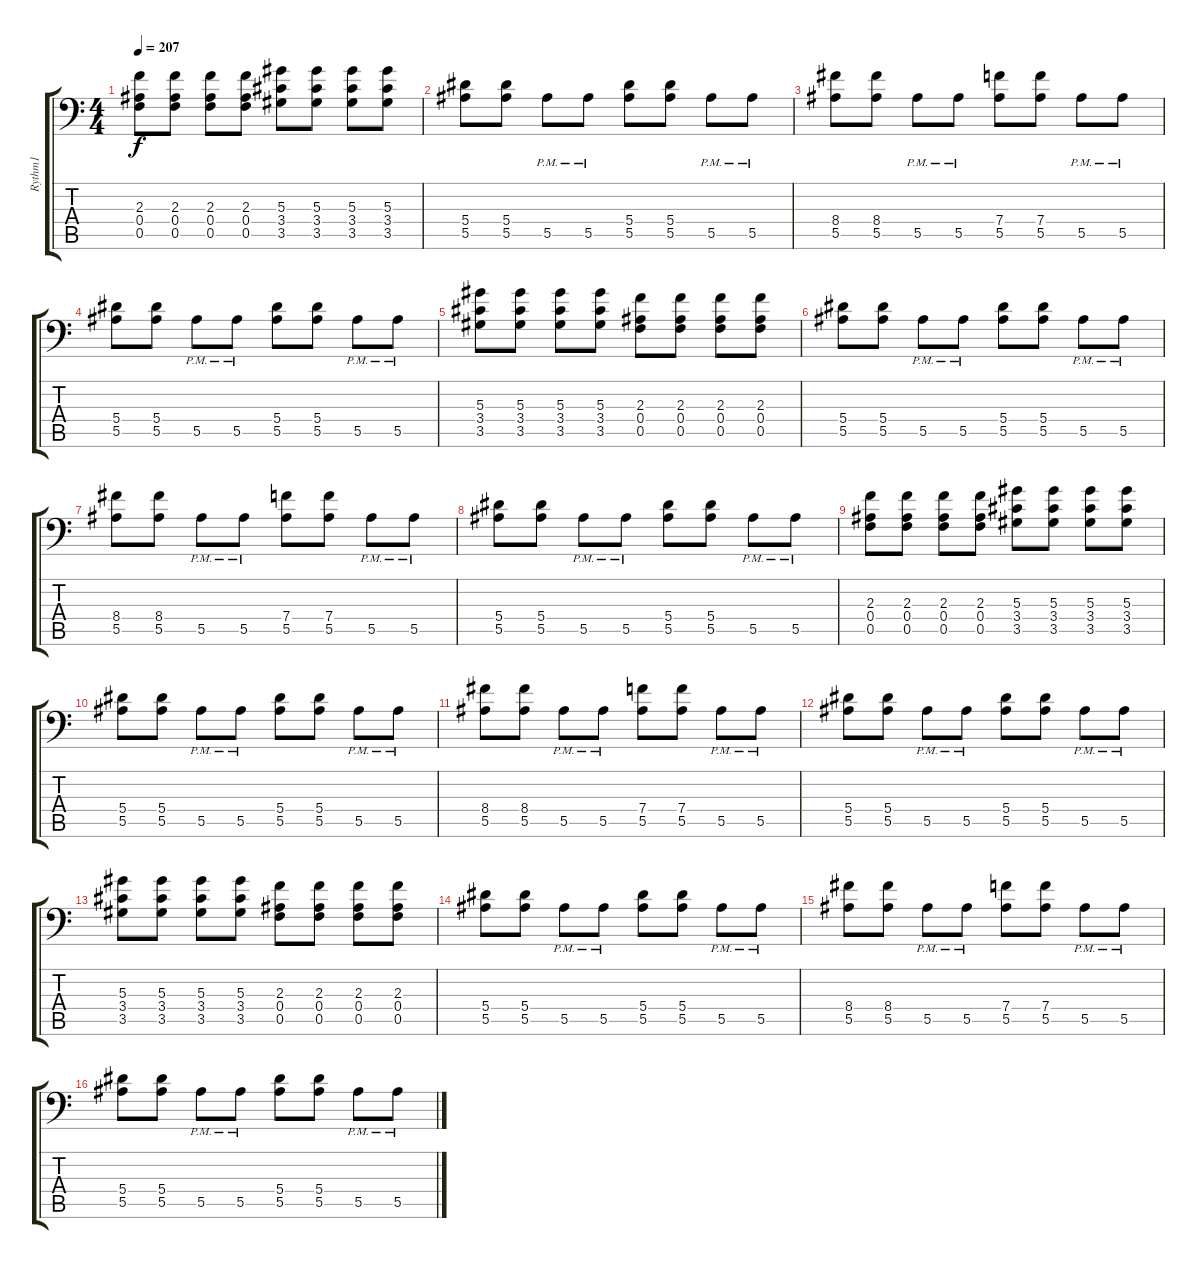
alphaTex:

\track ("Rythm1" "Rythm1") {instrument distortionguitar}
\staff {score tabs}
\tuning (C4 G3 Eb3 Bb2 F2 Bb1) {hide}
\ts (4 4)
\tempo 207
\clef f4
\ks c
(2.3 0.4 0.5).8{dy f} (2.3 0.4 0.5).8 (2.3 0.4 0.5).8 (2.3 0.4 0.5).8 (5.3 3.4 3.5).8 (5.3 3.4 3.5).8 (5.3 3.4 3.5).8 (5.3 3.4 3.5).8 |
(5.4 5.5).8 (5.4 5.5).8 5.5{pm}.8 5.5{pm}.8 (5.4 5.5).8 (5.4 5.5).8 5.5{pm}.8 5.5{pm}.8 |
(8.4 5.5).8 (8.4 5.5).8 5.5{pm}.8 5.5{pm}.8 (7.4 5.5).8 (7.4 5.5).8 5.5{pm}.8 5.5{pm}.8 |
(5.4 5.5).8 (5.4 5.5).8 5.5{pm}.8 5.5{pm}.8 (5.4 5.5).8 (5.4 5.5).8 5.5{pm}.8 5.5{pm}.8 |
(5.3 3.4 3.5).8 (5.3 3.4 3.5).8 (5.3 3.4 3.5).8 (5.3 3.4 3.5).8 (2.3 0.4 0.5).8 (2.3 0.4 0.5).8 (2.3 0.4 0.5).8 (2.3 0.4 0.5).8 |
(5.4 5.5).8 (5.4 5.5).8 5.5{pm}.8 5.5{pm}.8 (5.4 5.5).8 (5.4 5.5).8 5.5{pm}.8 5.5{pm}.8 |
(8.4 5.5).8 (8.4 5.5).8 5.5{pm}.8 5.5{pm}.8 (7.4 5.5).8 (7.4 5.5).8 5.5{pm}.8 5.5{pm}.8 |
(5.4 5.5).8 (5.4 5.5).8 5.5{pm}.8 5.5{pm}.8 (5.4 5.5).8 (5.4 5.5).8 5.5{pm}.8 5.5{pm}.8 |
(2.3 0.4 0.5).8 (2.3 0.4 0.5).8 (2.3 0.4 0.5).8 (2.3 0.4 0.5).8 (5.3 3.4 3.5).8 (5.3 3.4 3.5).8 (5.3 3.4 3.5).8 (5.3 3.4 3.5).8 |
(5.4 5.5).8 (5.4 5.5).8 5.5{pm}.8 5.5{pm}.8 (5.4 5.5).8 (5.4 5.5).8 5.5{pm}.8 5.5{pm}.8 |
(8.4 5.5).8 (8.4 5.5).8 5.5{pm}.8 5.5{pm}.8 (7.4 5.5).8 (7.4 5.5).8 5.5{pm}.8 5.5{pm}.8 |
(5.4 5.5).8 (5.4 5.5).8 5.5{pm}.8 5.5{pm}.8 (5.4 5.5).8 (5.4 5.5).8 5.5{pm}.8 5.5{pm}.8 |
(5.3 3.4 3.5).8 (5.3 3.4 3.5).8 (5.3 3.4 3.5).8 (5.3 3.4 3.5).8 (2.3 0.4 0.5).8 (2.3 0.4 0.5).8 (2.3 0.4 0.5).8 (2.3 0.4 0.5).8 |
(5.4 5.5).8 (5.4 5.5).8 5.5{pm}.8 5.5{pm}.8 (5.4 5.5).8 (5.4 5.5).8 5.5{pm}.8 5.5{pm}.8 |
(8.4 5.5).8 (8.4 5.5).8 5.5{pm}.8 5.5{pm}.8 (7.4 5.5).8 (7.4 5.5).8 5.5{pm}.8 5.5{pm}.8 |
(5.4 5.5).8 (5.4 5.5).8 5.5{pm}.8 5.5{pm}.8 (5.4 5.5).8 (5.4 5.5).8 5.5{pm}.8 5.5{pm}.8
